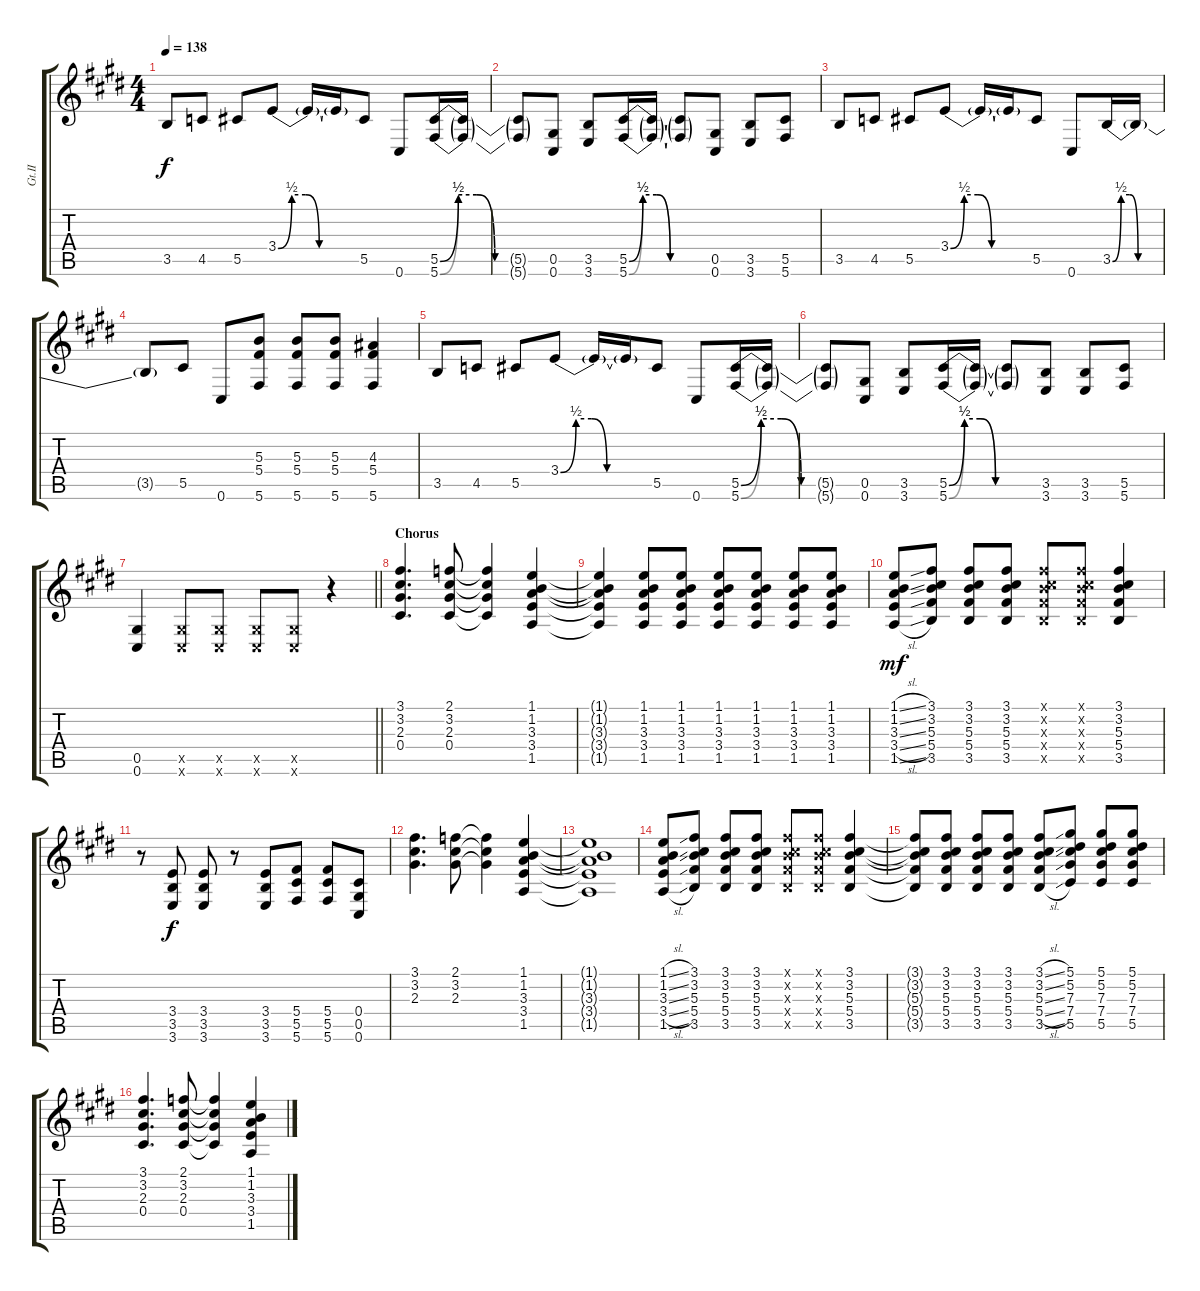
\track ("Gt.II" "Gt.II") {instrument distortionguitar}
\staff {score tabs}
\tuning (Eb4 Bb3 Gb3 Db3 Ab2 Db2) {hide}
\ts (4 4)
\tempo 138
\clef g2
\ks e
3.5.8{dy f} 4.5.8 5.5.8 3.4{be (custom 0 0 10 2 20 2 30 0 60 0)}.8 3.4{t}.16 3.4{t}.16 5.5.8 0.6.8 (5.5{be (custom 0 0 10 2 20 2 30 0 60 0)} 5.6{be (custom 0 0 10 2 20 2 30 0 60 0)}).16 (5.5{t} 5.6{t}).16 |
(5.5{t} 5.6{t}).8 (0.5 0.6).8 (3.5 3.6).8 (5.5{be (custom 0 0 10 2 20 2 30 0 60 0)} 5.6{be (custom 0 0 10 2 20 2 30 0 60 0)}).16 (5.5{t} 5.6{t}).16 (5.5{t} 5.6{t}).8 (0.5 0.6).8 (3.5 3.6).8 (5.5 5.6).8 |
3.5.8 4.5.8 5.5.8 3.4{be (custom 0 0 10 2 20 2 30 0 60 0)}.8 3.4{t}.16 3.4{t}.16 5.5.8 0.6.8 3.5{be (custom 0 0 10 2 20 2 30 0 60 0)}.16 3.5{t}.16 |
3.5{t}.8 5.5.8 0.6.8 (5.3 5.4 5.6).8 (5.3 5.4 5.6).8 (5.3 5.4 5.6).8 (4.3 5.4 5.6).4 |
3.5.8 4.5.8 5.5.8 3.4{be (custom 0 0 10 2 20 2 30 0 60 0)}.8 3.4{t}.16 3.4{t}.16 5.5.8 0.6.8 (5.5{be (custom 0 0 10 2 20 2 30 0 60 0)} 5.6{be (custom 0 0 10 2 20 2 30 0 60 0)}).16 (5.5{t} 5.6{t}).16 |
(5.5{t} 5.6{t}).8 (0.5 0.6).8 (3.5 3.6).8 (5.5{be (custom 0 0 10 2 20 2 30 0 60 0)} 5.6{be (custom 0 0 10 2 20 2 30 0 60 0)}).16 (5.5{t} 5.6{t}).16 (5.5{t} 5.6{t}).8 (3.5 3.6).8 (3.5 3.6).8 (5.5 5.6).8 |
\barLineRight lightlight
(0.5 0.6).4 (0.5{x} 0.6{x}).8 (0.5{x} 0.6{x}).8 (0.5{x} 0.6{x}).8 (0.5{x} 0.6{x}).8 r.4 |
\section ("" "Chorus")
(3.1 3.2 2.3 0.4).4{d} (2.1 3.2 2.3 0.4).8 (2.1{t} 3.2{t} 2.3{t} 0.4{t}).4 (1.1 1.2 3.3 3.4 1.5).4 |
(1.1{t} 1.2{t} 3.3{t} 3.4{t} 1.5{t}).4 (1.1 1.2 3.3 3.4 1.5).8 (1.1 1.2 3.3 3.4 1.5).8 (1.1 1.2 3.3 3.4 1.5).8 (1.1 1.2 3.3 3.4 1.5).8 (1.1 1.2 3.3 3.4 1.5).8 (1.1 1.2 3.3 3.4 1.5).8 |
(1.1{sl} 1.2{sl} 3.3{sl} 3.4{sl} 1.5{sl}).8{dy mf} (3.1 3.2 5.3 5.4 3.5).8 (3.1 3.2 5.3 5.4 3.5).8 (3.1 3.2 5.3 5.4 3.5).8 (3.1{x} 3.2{x} 5.3{x} 5.4{x} 3.5{x}).8 (3.1{x} 3.2{x} 5.3{x} 5.4{x} 3.5{x}).8 (3.1 3.2 5.3 5.4 3.5).4 |
r.8 (3.4 3.5 3.6).8{dy f} (3.4 3.5 3.6).8 r.8 (3.4 3.5 3.6).8 (5.4 5.5 5.6).8 (5.4 5.5 5.6).8 (0.4 0.5 0.6).8 |
(3.1 3.2 2.3).4{d} (2.1 3.2 2.3).8 (2.1{t} 3.2{t} 2.3{t}).4 (1.1 1.2 3.3 3.4 1.5).4 |
(1.1{t} 1.2{t} 3.3{t} 3.4{t} 1.5{t}).1 |
(1.1{sl} 1.2{sl} 3.3{sl} 3.4{sl} 1.5{sl}).8 (3.1 3.2 5.3 5.4 3.5).8 (3.1 3.2 5.3 5.4 3.5).8 (3.1 3.2 5.3 5.4 3.5).8 (3.1{x} 3.2{x} 5.3{x} 5.4{x} 3.5{x}).8 (3.1{x} 3.2{x} 5.3{x} 5.4{x} 3.5{x}).8 (3.1 3.2 5.3 5.4 3.5).4 |
(3.1{t} 3.2{t} 5.3{t} 5.4{t} 3.5{t}).8 (3.1 3.2 5.3 5.4 3.5).8 (3.1 3.2 5.3 5.4 3.5).8 (3.1 3.2 5.3 5.4 3.5).8 (3.1{sl} 3.2{sl} 5.3{sl} 5.4{sl} 3.5{sl}).8 (5.1 5.2 7.3 7.4 5.5).8 (5.1 5.2 7.3 7.4 5.5).8 (5.1 5.2 7.3 7.4 5.5).8 |
(3.1 3.2 2.3 0.4).4{d} (2.1 3.2 2.3 0.4).8 (2.1{t} 3.2{t} 2.3{t} 0.4{t}).4 (1.1 1.2 3.3 3.4 1.5).4
